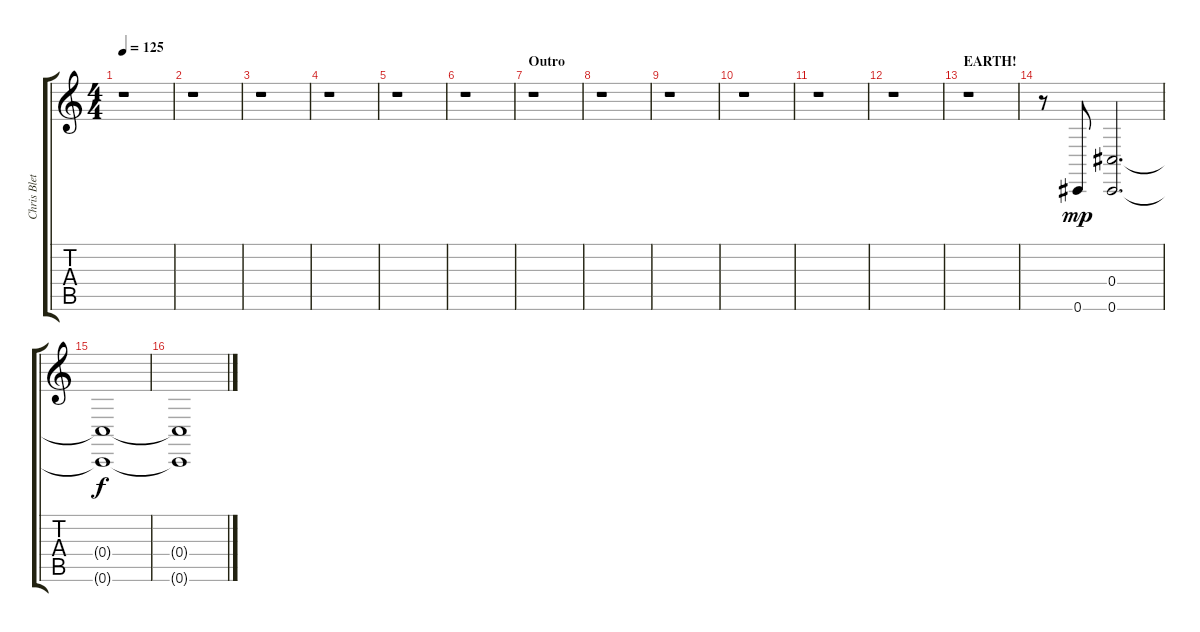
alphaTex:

\track ("Chris Bleth [Zurna / Duduk]" "Chris Blet") {instrument ocarina}
\staff {score tabs}
\tuning (Eb4 Bb3 Gb3 Db3 Ab2 Db2) {hide}
\ts (4 4)
\tempo 125
\clef g2
\ks c
r.1{dy f} |
r.1 |
r.1 |
r.1 |
r.1 |
r.1 |
\section ("" "Outro")
r.1 |
r.1 |
r.1 |
r.1 |
r.1 |
r.1 |
\section ("" "EARTH!")
r.1 |
r.8 0.6.8{dy mp} (0.4 0.6).2{d} |
(0.4{t} 0.6{t}).1{dy f} |
(0.4{t} 0.6{t}).1
